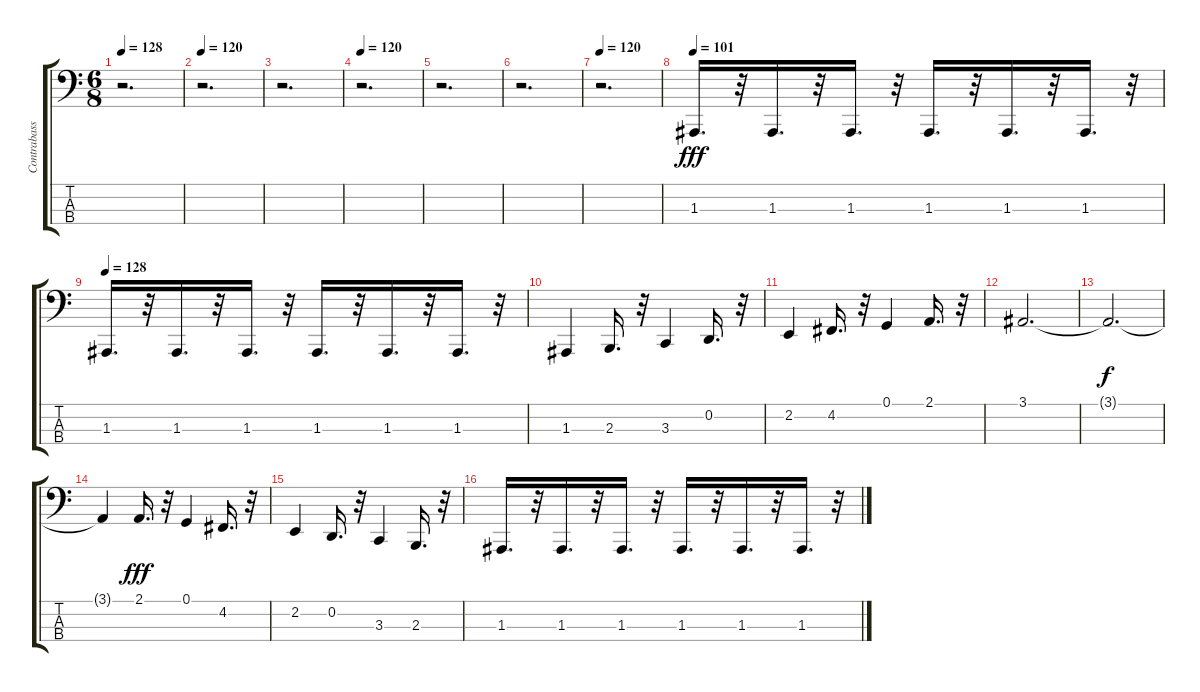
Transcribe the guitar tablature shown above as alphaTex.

\track ("Contrabasses" "Contrabass") {instrument pizzicatostrings}
\staff {score tabs}
\tuning (G2 D2 A1 E1) {hide}
\ts (6 8)
\tempo 128
\clef f4
\ks c
r.2{d dy f} |
\tempo 120
r.2{d} |
r.2{d} |
\tempo 120
r.2{d} |
r.2{d} |
r.2{d} |
\tempo 120
r.2{d} |
\tempo 101
1.3.16{d dy fff} r.32 1.3.16{d} r.32 1.3.16{d} r.32 1.3.16{d} r.32 1.3.16{d} r.32 1.3.16{d} r.32 |
\tempo 128
1.3.16{d} r.32 1.3.16{d} r.32 1.3.16{d} r.32 1.3.16{d} r.32 1.3.16{d} r.32 1.3.16{d} r.32 |
1.3.4 2.3.16{d} r.32 3.3.4 0.2.16{d} r.32 |
2.2.4 4.2.16{d} r.32 0.1.4 2.1.16{d} r.32 |
3.1.2{d} |
3.1{t}.2{d dy f} |
3.1{t}.4 2.1.16{d dy fff} r.32 0.1.4 4.2.16{d} r.32 |
2.2.4 0.2.16{d} r.32 3.3.4 2.3.16{d} r.32 |
1.3.16{d} r.32 1.3.16{d} r.32 1.3.16{d} r.32 1.3.16{d} r.32 1.3.16{d} r.32 1.3.16{d} r.32
